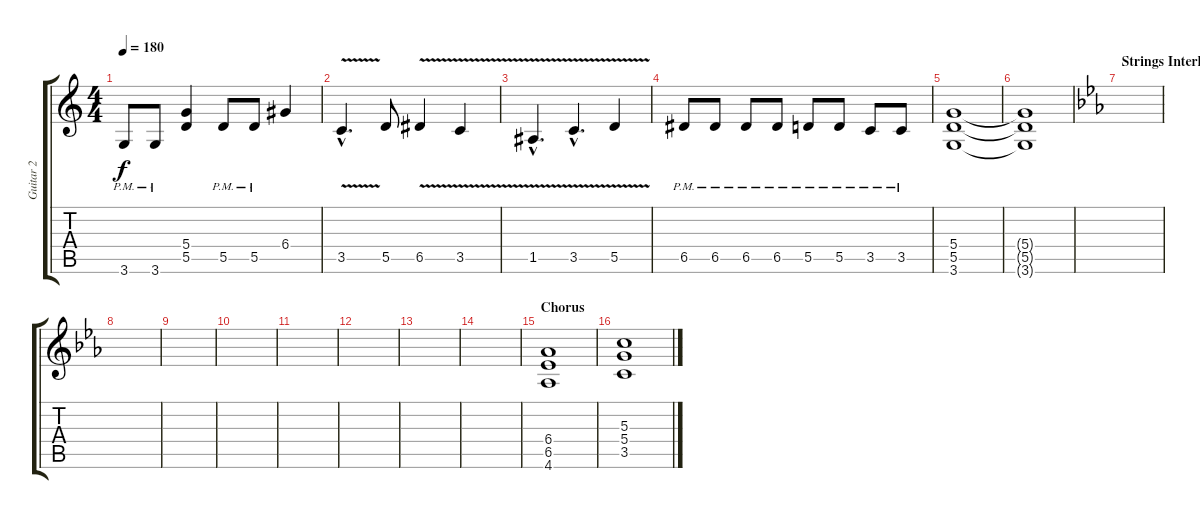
\track ("Guitar 2" "Guitar 2") {instrument distortionguitar}
\staff {score tabs}
\tuning (E4 B3 G3 D3 A2 E2) {hide}
\ts (4 4)
\tempo 180
\clef g2
\ks c
3.6{pm}.8{dy f} 3.6{pm}.8 (5.4 5.5).4 5.5{pm}.8 5.5{pm}.8 6.4.4 |
3.5{v hac}.4{d} 5.5.8 6.5{v}.4 3.5{v}.4 |
1.5{v hac}.4{d} 3.5{v hac}.4{d} 5.5{v}.4 |
6.5{pm}.8 6.5{pm}.8 6.5{pm}.8 6.5{pm}.8 5.5{pm}.8 5.5{pm}.8 3.5{pm}.8 3.5{pm}.8 |
(5.4 5.5 3.6).1 |
(5.4{t} 5.5{t} 3.6{t}).1 |
\section ("" "Strings Interlude")
\ks eb
|
|
|
|
|
|
|
|
\section ("" "Chorus")
(6.4 6.5 4.6).1 |
(5.3 5.4 3.5).1
